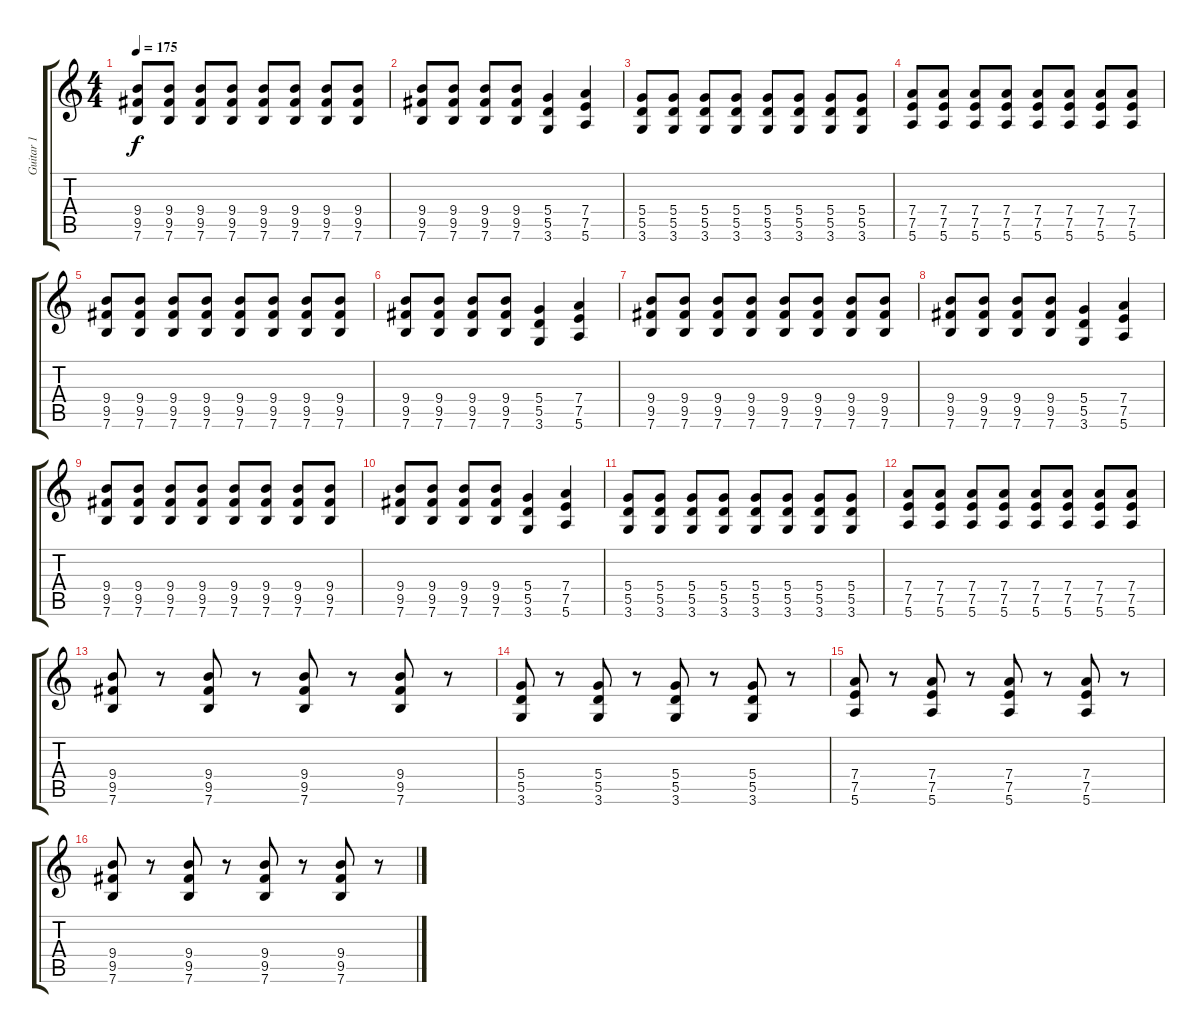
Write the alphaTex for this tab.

\track ("Guitar 1" "Guitar 1") {instrument distortionguitar}
\staff {score tabs}
\tuning (E4 B3 G3 D3 A2 E2) {hide}
\ts (4 4)
\tempo 175
\clef g2
\ks c
(9.4 9.5 7.6).8{dy f} (9.4 9.5 7.6).8 (9.4 9.5 7.6).8 (9.4 9.5 7.6).8 (9.4 9.5 7.6).8 (9.4 9.5 7.6).8 (9.4 9.5 7.6).8 (9.4 9.5 7.6).8 |
(9.4 9.5 7.6).8 (9.4 9.5 7.6).8 (9.4 9.5 7.6).8 (9.4 9.5 7.6).8 (5.4 5.5 3.6).4 (7.4 7.5 5.6).4 |
(5.4 5.5 3.6).8 (5.4 5.5 3.6).8 (5.4 5.5 3.6).8 (5.4 5.5 3.6).8 (5.4 5.5 3.6).8 (5.4 5.5 3.6).8 (5.4 5.5 3.6).8 (5.4 5.5 3.6).8 |
(7.4 7.5 5.6).8 (7.4 7.5 5.6).8 (7.4 7.5 5.6).8 (7.4 7.5 5.6).8 (7.4 7.5 5.6).8 (7.4 7.5 5.6).8 (7.4 7.5 5.6).8 (7.4 7.5 5.6).8 |
(9.4 9.5 7.6).8 (9.4 9.5 7.6).8 (9.4 9.5 7.6).8 (9.4 9.5 7.6).8 (9.4 9.5 7.6).8 (9.4 9.5 7.6).8 (9.4 9.5 7.6).8 (9.4 9.5 7.6).8 |
(9.4 9.5 7.6).8 (9.4 9.5 7.6).8 (9.4 9.5 7.6).8 (9.4 9.5 7.6).8 (5.4 5.5 3.6).4 (7.4 7.5 5.6).4 |
(9.4 9.5 7.6).8 (9.4 9.5 7.6).8 (9.4 9.5 7.6).8 (9.4 9.5 7.6).8 (9.4 9.5 7.6).8 (9.4 9.5 7.6).8 (9.4 9.5 7.6).8 (9.4 9.5 7.6).8 |
(9.4 9.5 7.6).8 (9.4 9.5 7.6).8 (9.4 9.5 7.6).8 (9.4 9.5 7.6).8 (5.4 5.5 3.6).4 (7.4 7.5 5.6).4 |
(9.4 9.5 7.6).8 (9.4 9.5 7.6).8 (9.4 9.5 7.6).8 (9.4 9.5 7.6).8 (9.4 9.5 7.6).8 (9.4 9.5 7.6).8 (9.4 9.5 7.6).8 (9.4 9.5 7.6).8 |
(9.4 9.5 7.6).8 (9.4 9.5 7.6).8 (9.4 9.5 7.6).8 (9.4 9.5 7.6).8 (5.4 5.5 3.6).4 (7.4 7.5 5.6).4 |
(5.4 5.5 3.6).8 (5.4 5.5 3.6).8 (5.4 5.5 3.6).8 (5.4 5.5 3.6).8 (5.4 5.5 3.6).8 (5.4 5.5 3.6).8 (5.4 5.5 3.6).8 (5.4 5.5 3.6).8 |
(7.4 7.5 5.6).8 (7.4 7.5 5.6).8 (7.4 7.5 5.6).8 (7.4 7.5 5.6).8 (7.4 7.5 5.6).8 (7.4 7.5 5.6).8 (7.4 7.5 5.6).8 (7.4 7.5 5.6).8 |
(9.4 9.5 7.6).8 r.8 (9.4 9.5 7.6).8 r.8 (9.4 9.5 7.6).8 r.8 (9.4 9.5 7.6).8 r.8 |
(5.4 5.5 3.6).8 r.8 (5.4 5.5 3.6).8 r.8 (5.4 5.5 3.6).8 r.8 (5.4 5.5 3.6).8 r.8 |
(7.4 7.5 5.6).8 r.8 (7.4 7.5 5.6).8 r.8 (7.4 7.5 5.6).8 r.8 (7.4 7.5 5.6).8 r.8 |
(9.4 9.5 7.6).8 r.8 (9.4 9.5 7.6).8 r.8 (9.4 9.5 7.6).8 r.8 (9.4 9.5 7.6).8 r.8
